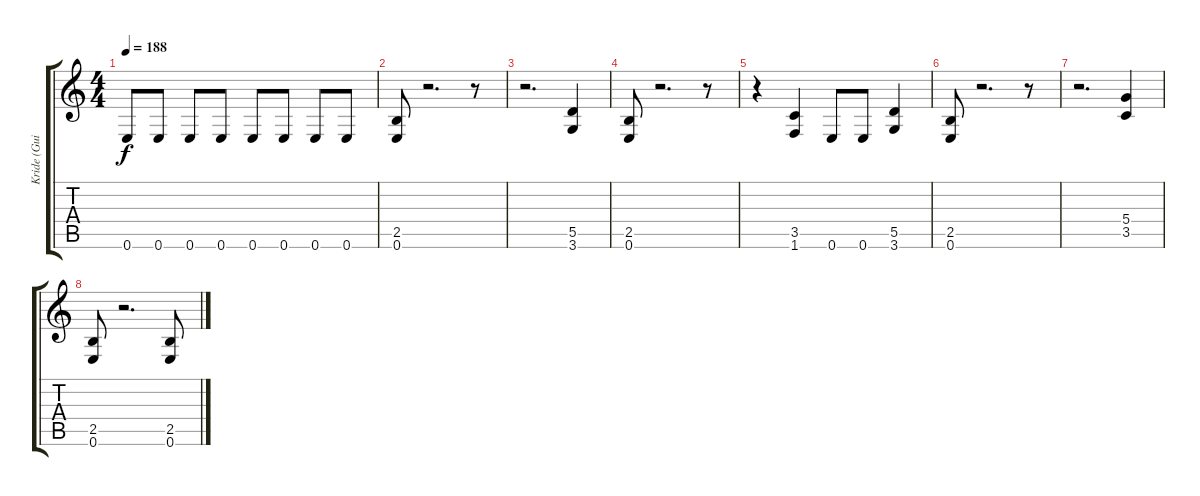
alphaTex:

\track ("Kride (Guitar II)" "Kride (Gui") {instrument distortionguitar}
\staff {score tabs}
\tuning (E4 B3 G3 D3 A2 E2) {hide}
\ts (4 4)
\tempo 188
\clef g2
\ks c
0.6.8{dy f} 0.6.8 0.6.8 0.6.8 0.6.8 0.6.8 0.6.8 0.6.8 |
(2.5 0.6).8 r.2{d} r.8 |
r.2{d} (5.5 3.6).4 |
(2.5 0.6).8 r.2{d} r.8 |
r.4 (3.5 1.6).4 0.6.8 0.6.8 (5.5 3.6).4 |
(2.5 0.6).8 r.2{d} r.8 |
r.2{d} (5.4 3.5).4 |
(2.5 0.6).8 r.2{d} (2.5 0.6).8
